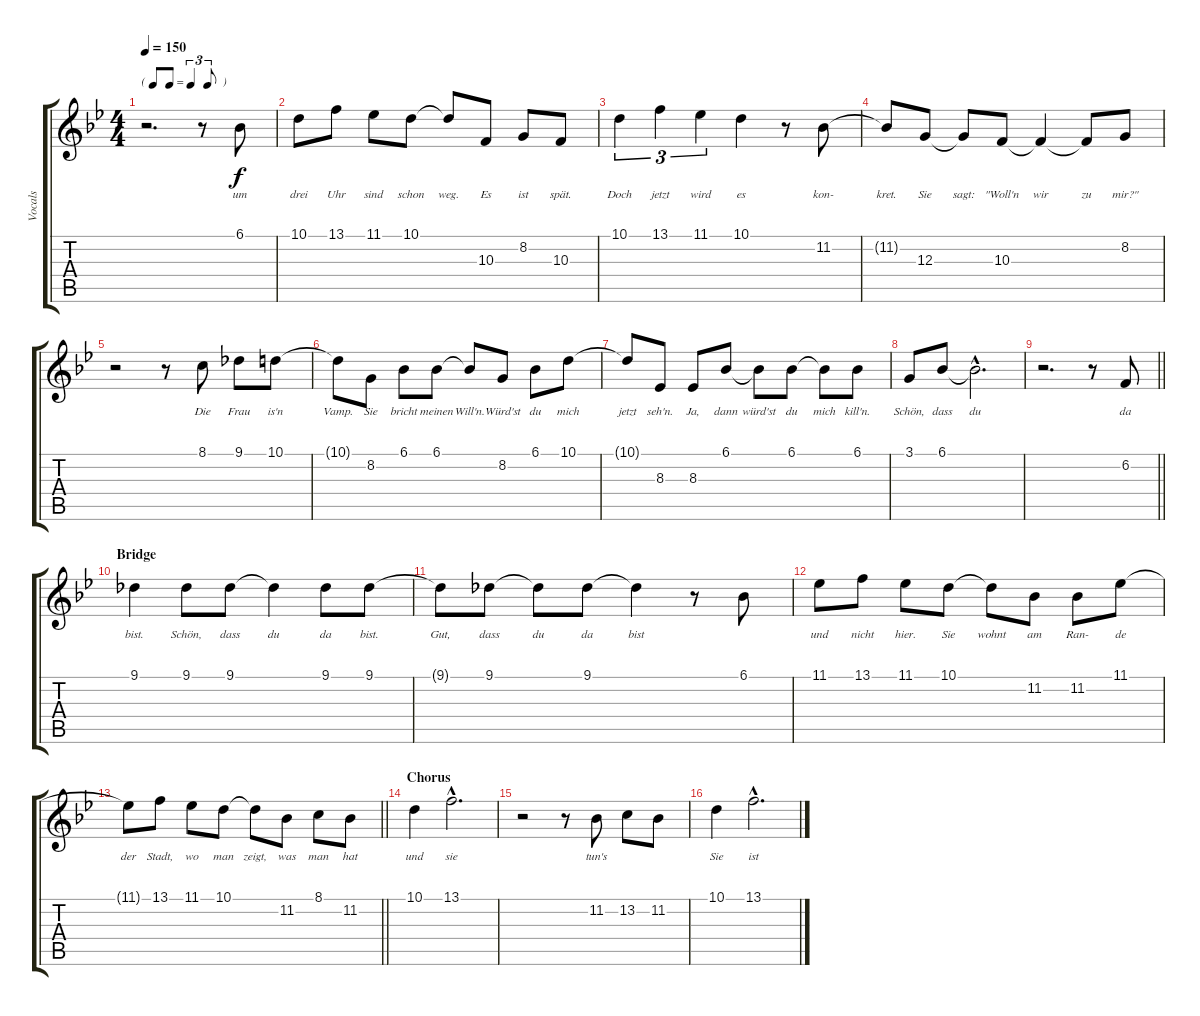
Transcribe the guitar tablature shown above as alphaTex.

\track ("Vocals" "Vocals") {instrument vibraphone}
\staff {score tabs}
\tuning (E4 B3 G3 D3 A2 E2) {hide}
\ts (4 4)
\tf triplet8th
\tempo 150
\clef g2
\ks bb
r.2{d dy f} r.8 6.1.8{lyrics (0 "um") lyrics (1 "") lyrics (2 "") lyrics (3 "") lyrics (4 "")} |
10.1.8{lyrics (0 "drei") lyrics (1 "") lyrics (2 "") lyrics (3 "") lyrics (4 "")} 13.1.8{lyrics (0 "Uhr") lyrics (1 "") lyrics (2 "") lyrics (3 "") lyrics (4 "")} 11.1.8{lyrics (0 "sind") lyrics (1 "") lyrics (2 "") lyrics (3 "") lyrics (4 "")} 10.1.8{lyrics (0 "schon") lyrics (1 "") lyrics (2 "") lyrics (3 "") lyrics (4 "")} 10.1{t}.8{lyrics (0 "weg.") lyrics (1 "") lyrics (2 "") lyrics (3 "") lyrics (4 "")} 10.3.8{lyrics (0 "Es") lyrics (1 "") lyrics (2 "") lyrics (3 "") lyrics (4 "")} 8.2.8{lyrics (0 "ist") lyrics (1 "") lyrics (2 "") lyrics (3 "") lyrics (4 "")} 10.3.8{lyrics (0 "spät.") lyrics (1 "") lyrics (2 "") lyrics (3 "") lyrics (4 "")} |
10.1.4{tu (3 2) lyrics (0 "Doch") lyrics (1 "") lyrics (2 "") lyrics (3 "") lyrics (4 "")} 13.1.4{tu (3 2) lyrics (0 "jetzt") lyrics (1 "") lyrics (2 "") lyrics (3 "") lyrics (4 "")} 11.1.4{tu (3 2) lyrics (0 "wird") lyrics (1 "") lyrics (2 "") lyrics (3 "") lyrics (4 "")} 10.1.4{lyrics (0 "es") lyrics (1 "") lyrics (2 "") lyrics (3 "") lyrics (4 "")} r.8 11.2.8{lyrics (0 "kon-") lyrics (1 "") lyrics (2 "") lyrics (3 "") lyrics (4 "")} |
11.2{t}.8{lyrics (0 "kret.") lyrics (1 "") lyrics (2 "") lyrics (3 "") lyrics (4 "")} 12.3.8{lyrics (0 "Sie") lyrics (1 "") lyrics (2 "") lyrics (3 "") lyrics (4 "")} 12.3{t}.8{lyrics (0 "sagt:") lyrics (1 "") lyrics (2 "") lyrics (3 "") lyrics (4 "")} 10.3.8{lyrics (0 "\"Woll'n") lyrics (1 "") lyrics (2 "") lyrics (3 "") lyrics (4 "")} 10.3{t}.4{lyrics (0 "wir") lyrics (1 "") lyrics (2 "") lyrics (3 "") lyrics (4 "")} 10.3{t}.8{lyrics (0 "zu") lyrics (1 "") lyrics (2 "") lyrics (3 "") lyrics (4 "")} 8.2.8{lyrics (0 "mir?\"") lyrics (1 "") lyrics (2 "") lyrics (3 "") lyrics (4 "")} |
r.2 r.8 8.1.8{lyrics (0 "Die") lyrics (1 "") lyrics (2 "") lyrics (3 "") lyrics (4 "")} 9.1.8{lyrics (0 "Frau") lyrics (1 "") lyrics (2 "") lyrics (3 "") lyrics (4 "")} 10.1.8{lyrics (0 "is'n") lyrics (1 "") lyrics (2 "") lyrics (3 "") lyrics (4 "")} |
10.1{t}.8{lyrics (0 "Vamp.") lyrics (1 "") lyrics (2 "") lyrics (3 "") lyrics (4 "")} 8.2.8{lyrics (0 "Sie") lyrics (1 "") lyrics (2 "") lyrics (3 "") lyrics (4 "")} 6.1.8{lyrics (0 "bricht") lyrics (1 "") lyrics (2 "") lyrics (3 "") lyrics (4 "")} 6.1.8{lyrics (0 "meinen") lyrics (1 "") lyrics (2 "") lyrics (3 "") lyrics (4 "")} 6.1{t}.8{lyrics (0 "Will'n.") lyrics (1 "") lyrics (2 "") lyrics (3 "") lyrics (4 "")} 8.2.8{lyrics (0 "Würd'st") lyrics (1 "") lyrics (2 "") lyrics (3 "") lyrics (4 "")} 6.1.8{lyrics (0 "du") lyrics (1 "") lyrics (2 "") lyrics (3 "") lyrics (4 "")} 10.1.8{lyrics (0 "mich") lyrics (1 "") lyrics (2 "") lyrics (3 "") lyrics (4 "")} |
10.1{t}.8{lyrics (0 "jetzt") lyrics (1 "") lyrics (2 "") lyrics (3 "") lyrics (4 "")} 8.3.8{lyrics (0 "seh'n.") lyrics (1 "") lyrics (2 "") lyrics (3 "") lyrics (4 "")} 8.3.8{lyrics (0 "Ja,") lyrics (1 "") lyrics (2 "") lyrics (3 "") lyrics (4 "")} 6.1.8{lyrics (0 "dann") lyrics (1 "") lyrics (2 "") lyrics (3 "") lyrics (4 "")} 6.1{t}.8{lyrics (0 "würd'st") lyrics (1 "") lyrics (2 "") lyrics (3 "") lyrics (4 "")} 6.1.8{lyrics (0 "du") lyrics (1 "") lyrics (2 "") lyrics (3 "") lyrics (4 "")} 6.1{t}.8{lyrics (0 "mich") lyrics (1 "") lyrics (2 "") lyrics (3 "") lyrics (4 "")} 6.1.8{lyrics (0 "kill'n.") lyrics (1 "") lyrics (2 "") lyrics (3 "") lyrics (4 "")} |
3.1.8{lyrics (0 "Schön,") lyrics (1 "") lyrics (2 "") lyrics (3 "") lyrics (4 "")} 6.1.8{lyrics (0 "dass") lyrics (1 "") lyrics (2 "") lyrics (3 "") lyrics (4 "")} 6.1{hac t}.2{d lyrics (0 "du") lyrics (1 "") lyrics (2 "") lyrics (3 "") lyrics (4 "")} |
\barLineRight lightlight
r.2{d} r.8 6.2.8{lyrics (0 "da") lyrics (1 "") lyrics (2 "") lyrics (3 "") lyrics (4 "")} |
\section ("" "Bridge")
9.1.4{lyrics (0 "bist.") lyrics (1 "") lyrics (2 "") lyrics (3 "") lyrics (4 "")} 9.1.8{lyrics (0 "Schön,") lyrics (1 "") lyrics (2 "") lyrics (3 "") lyrics (4 "")} 9.1.8{lyrics (0 "dass") lyrics (1 "") lyrics (2 "") lyrics (3 "") lyrics (4 "")} 9.1{t}.4{lyrics (0 "du") lyrics (1 "") lyrics (2 "") lyrics (3 "") lyrics (4 "")} 9.1.8{lyrics (0 "da") lyrics (1 "") lyrics (2 "") lyrics (3 "") lyrics (4 "")} 9.1.8{lyrics (0 "bist.") lyrics (1 "") lyrics (2 "") lyrics (3 "") lyrics (4 "")} |
9.1{t}.8{lyrics (0 "Gut,") lyrics (1 "") lyrics (2 "") lyrics (3 "") lyrics (4 "")} 9.1.8{lyrics (0 "dass") lyrics (1 "") lyrics (2 "") lyrics (3 "") lyrics (4 "")} 9.1{t}.8{lyrics (0 "du") lyrics (1 "") lyrics (2 "") lyrics (3 "") lyrics (4 "")} 9.1.8{lyrics (0 "da") lyrics (1 "") lyrics (2 "") lyrics (3 "") lyrics (4 "")} 9.1{t}.4{lyrics (0 "bist") lyrics (1 "") lyrics (2 "") lyrics (3 "") lyrics (4 "")} r.8 6.1.8{lyrics (0 "") lyrics (1 "") lyrics (2 "") lyrics (3 "") lyrics (4 "")} |
11.1.8{lyrics (0 "und") lyrics (1 "") lyrics (2 "") lyrics (3 "") lyrics (4 "")} 13.1.8{lyrics (0 "nicht") lyrics (1 "") lyrics (2 "") lyrics (3 "") lyrics (4 "")} 11.1.8{lyrics (0 "hier.") lyrics (1 "") lyrics (2 "") lyrics (3 "") lyrics (4 "")} 10.1.8{lyrics (0 "Sie") lyrics (1 "") lyrics (2 "") lyrics (3 "") lyrics (4 "")} 10.1{t}.8{lyrics (0 "wohnt") lyrics (1 "") lyrics (2 "") lyrics (3 "") lyrics (4 "")} 11.2.8{lyrics (0 "am") lyrics (1 "") lyrics (2 "") lyrics (3 "") lyrics (4 "")} 11.2.8{lyrics (0 "Ran-") lyrics (1 "") lyrics (2 "") lyrics (3 "") lyrics (4 "")} 11.1.8{lyrics (0 "de") lyrics (1 "") lyrics (2 "") lyrics (3 "") lyrics (4 "")} |
\barLineRight lightlight
11.1{t}.8{lyrics (0 "der") lyrics (1 "") lyrics (2 "") lyrics (3 "") lyrics (4 "")} 13.1.8{lyrics (0 "Stadt,") lyrics (1 "") lyrics (2 "") lyrics (3 "") lyrics (4 "")} 11.1.8{lyrics (0 "wo") lyrics (1 "") lyrics (2 "") lyrics (3 "") lyrics (4 "")} 10.1.8{lyrics (0 "man") lyrics (1 "") lyrics (2 "") lyrics (3 "") lyrics (4 "")} 10.1{t}.8{lyrics (0 "zeigt,") lyrics (1 "") lyrics (2 "") lyrics (3 "") lyrics (4 "")} 11.2.8{lyrics (0 "was") lyrics (1 "") lyrics (2 "") lyrics (3 "") lyrics (4 "")} 8.1.8{lyrics (0 "man") lyrics (1 "") lyrics (2 "") lyrics (3 "") lyrics (4 "")} 11.2.8{lyrics (0 "hat") lyrics (1 "") lyrics (2 "") lyrics (3 "") lyrics (4 "")} |
\section ("" "Chorus")
10.1.4{lyrics (0 "und") lyrics (1 "") lyrics (2 "") lyrics (3 "") lyrics (4 "")} 13.1{hac}.2{d lyrics (0 "sie") lyrics (1 "") lyrics (2 "") lyrics (3 "") lyrics (4 "")} |
r.2 r.8 11.2.8{lyrics (0 "tun's") lyrics (1 "") lyrics (2 "") lyrics (3 "") lyrics (4 "")} 13.2.8{lyrics (0 "") lyrics (1 "") lyrics (2 "") lyrics (3 "") lyrics (4 "")} 11.2.8{lyrics (0 "") lyrics (1 "") lyrics (2 "") lyrics (3 "") lyrics (4 "")} |
10.1.4{lyrics (0 "Sie") lyrics (1 "") lyrics (2 "") lyrics (3 "") lyrics (4 "")} 13.1{hac}.2{d lyrics (0 "ist") lyrics (1 "") lyrics (2 "") lyrics (3 "") lyrics (4 "")}
